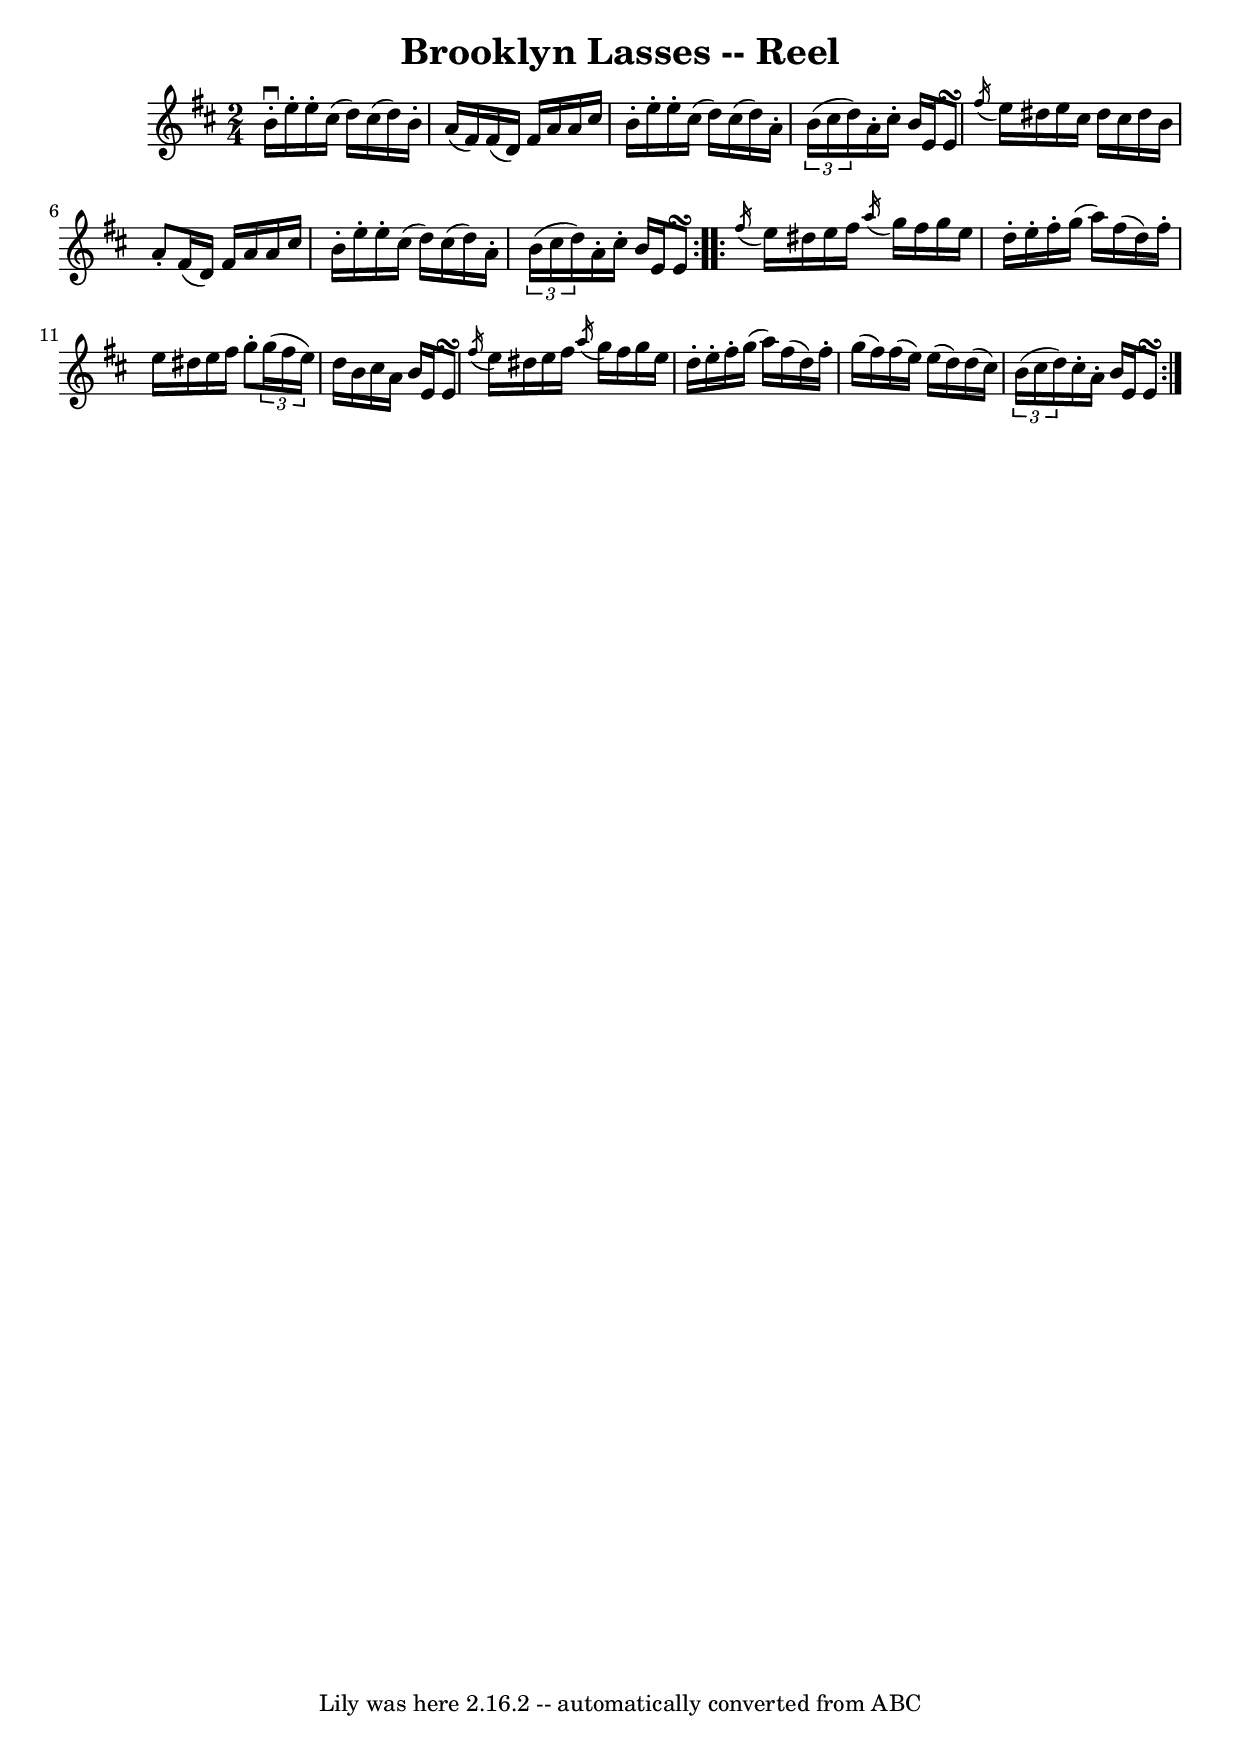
\version "2.16.2"
\include "Mammoth.ily"
\header {
%%	%% book = "Ryan's Mammoth Collection"
	crossRefNumber = "1"
	footnotes = ""
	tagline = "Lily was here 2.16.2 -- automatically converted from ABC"
	title = "Brooklyn Lasses -- Reel"
}
voicedefault =  {
\set Score.defaultBarType = "empty"

\repeat volta 2 {
\time 2/4
\key e \dorian
  \override Score.SpacingSpanner #'common-shortest-duration = #(ly:make-moment 1 2)
b'16^\downbow-. e''16-. e''16-. cis''16 (
d''16) cis''16 (d''16) b'16-. |
 a'16 (fis'16)
fis'16 (d'16) fis'16 a'16 a'16 cis''16  |
 b'16-.
e''16-. e''16-. cis''16 (d''16) cis''16 (d''16) a'16-.
|
   \times 2/3 { b'16 (cis''16 d''16) } a'16-. cis''16
-. b'16 e'16 e'8\turn  |
     \acciaccatura { fis''16  } e''16
dis''16 e''16 cis''16 dis''16 cis''16 dis''16 b'16  |

 a'8-. fis'16 (d'16) fis'16 a'16 a'16 cis''16  |

b'16-. e''16-. e''16-. cis''16 (d''16) cis''16 (d''16)
a'16-. |
   \times 2/3 { b'16 (cis''16 d''16) } a'16-.
cis''16-. b'16 e'16 e'8\turn  } \repeat volta 2 {     \acciaccatura {
fis''16  } e''16 dis''16 e''16 fis''16  \acciaccatura { a''16  } g''16
 fis''16 g''16 e''16  |
 d''16-. e''16-. fis''16-.
g''16 (a''16) fis''16 (d''16) fis''16-. |
 e''16
dis''16 e''16 fis''16 g''8-.   \times 2/3 { g''16 (fis''16
e''16) } |
 d''16 b'16 cis''16 a'16 b'16 e'16 e'8
\turn  |
     \acciaccatura { fis''16  } e''16 dis''16 e''16
fis''16  \acciaccatura { a''16  } g''16 fis''16 g''16 e''16  |

d''16-. e''16-. fis''16-. g''16 (a''16) fis''16 (d''16)
 fis''16-. |
 g''16 (fis''16) fis''16 (e''16) e''16 (
 d''16) d''16 (cis''16) |
   \times 2/3 { b'16 (cis''16
 d''16) } cis''16-. a'16-. b'16 e'16 e'8\turn  }
}

\score{
    <<

	\context Staff="default"
	{
	    \voicedefault
	}

    >>
	\layout {
	}
	\midi {}
}
